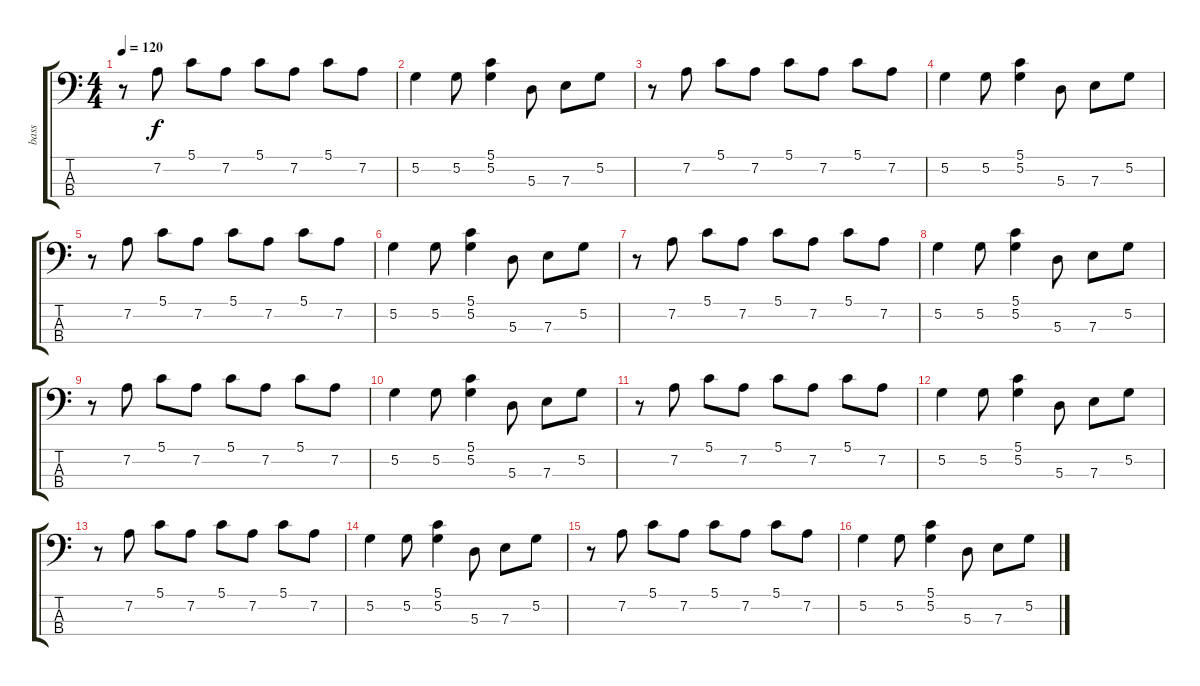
\track ("bass" "bass") {instrument electricbassfinger}
\staff {score tabs}
\tuning (G2 D2 A1 E1) {hide}
\ts (4 4)
\tempo 120
\clef f4
\ks c
r.8{dy f} 7.2.8 5.1.8 7.2.8 5.1.8 7.2.8 5.1.8 7.2.8 |
5.2.4 5.2.8 (5.1 5.2).4 5.3.8 7.3.8 5.2.8 |
r.8 7.2.8 5.1.8 7.2.8 5.1.8 7.2.8 5.1.8 7.2.8 |
5.2.4 5.2.8 (5.1 5.2).4 5.3.8 7.3.8 5.2.8 |
r.8 7.2.8 5.1.8 7.2.8 5.1.8 7.2.8 5.1.8 7.2.8 |
5.2.4 5.2.8 (5.1 5.2).4 5.3.8 7.3.8 5.2.8 |
r.8 7.2.8 5.1.8 7.2.8 5.1.8 7.2.8 5.1.8 7.2.8 |
5.2.4 5.2.8 (5.1 5.2).4 5.3.8 7.3.8 5.2.8 |
r.8 7.2.8 5.1.8 7.2.8 5.1.8 7.2.8 5.1.8 7.2.8 |
5.2.4 5.2.8 (5.1 5.2).4 5.3.8 7.3.8 5.2.8 |
r.8 7.2.8 5.1.8 7.2.8 5.1.8 7.2.8 5.1.8 7.2.8 |
5.2.4 5.2.8 (5.1 5.2).4 5.3.8 7.3.8 5.2.8 |
r.8 7.2.8 5.1.8 7.2.8 5.1.8 7.2.8 5.1.8 7.2.8 |
5.2.4 5.2.8 (5.1 5.2).4 5.3.8 7.3.8 5.2.8 |
r.8 7.2.8 5.1.8 7.2.8 5.1.8 7.2.8 5.1.8 7.2.8 |
5.2.4 5.2.8 (5.1 5.2).4 5.3.8 7.3.8 5.2.8
